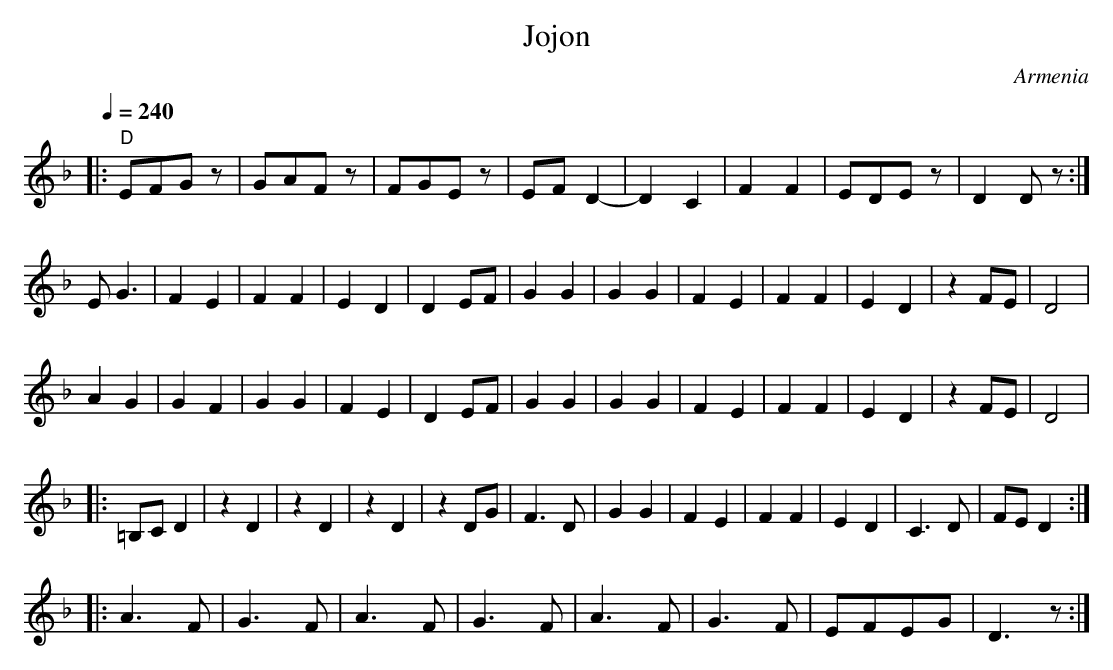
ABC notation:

X:1
T: Jojon
O: Armenia
M: 2/4D
L: 1/8
Q:1/4=240
K: Dm
|:"D" EFGz|GAFz|FGEz|EFD2-|D2C2|F2F2|EDEz|D2Dz:|
EG3|F2E2|F2F2|E2D2|D2EF|G2G2|G2G2|F2E2|F2F2|E2D2|z2FE|D4|
A2G2|G2F2|G2G2|F2E2|D2EF|G2G2|G2G2|F2E2|F2F2|E2D2|z2FE|D4|
|:=B,CD2|z2D2|z2D2|z2D2|z2DG|F3D|G2G2|F2E2|F2F2|E2D2|C3D|FED2:|
|:A3F|G3F|A3F|G3F|A3F|G3F|EFEG|D3z:|
